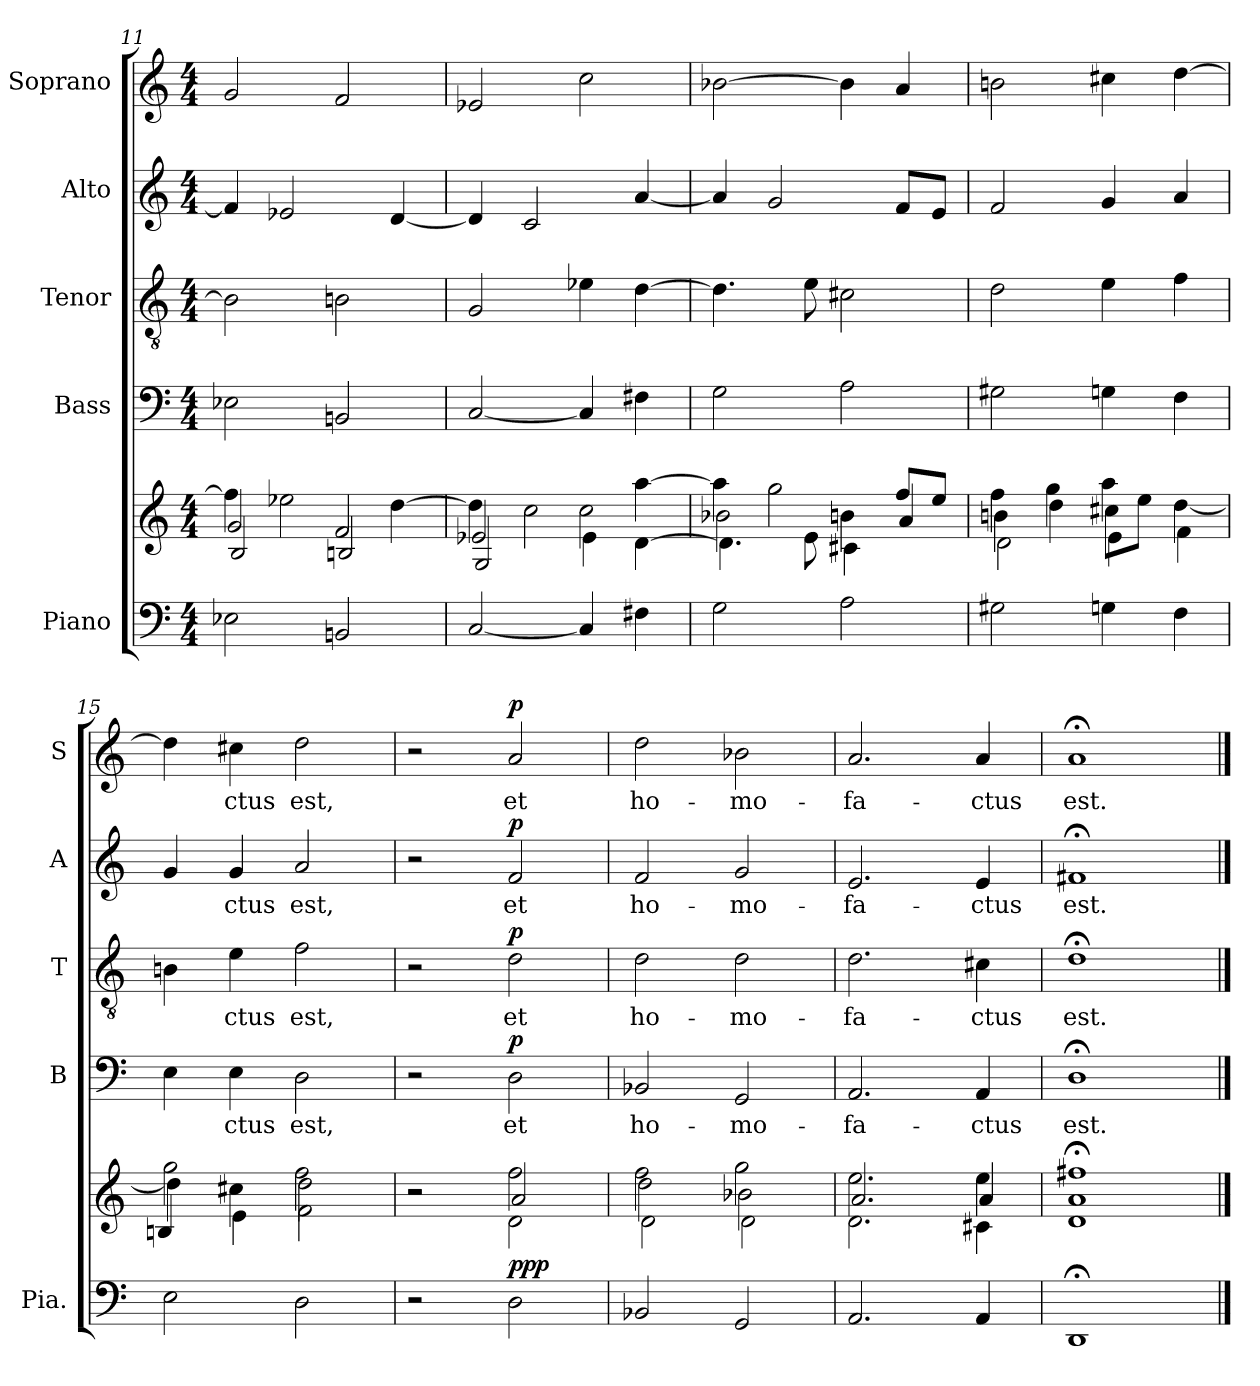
**kern	**kern	**dynam	**kern	**text	**dynam	**kern	**text	**dynam	**kern	**text	**dynam	**kern	**text	**dynam
*part5	*part5	*part5	*part4	*part4	*part4	*part3	*part3	*part3	*part2	*part2	*part2	*part1	*part1	*part1
*staff6	*staff5	*staff5/6	*staff4	*staff4	*staff4	*staff3	*staff3	*staff3	*staff2	*staff2	*staff2	*staff1	*staff1	*staff1
*I"Piano	*	*	*I"Bass	*	*	*I"Tenor	*	*	*I"Alto	*	*	*I"Soprano	*	*
*I'Pia.	*	*	*I'B	*	*	*I'T	*	*	*I'A	*	*	*I'S	*	*
!!LO:LB:g=z
*clefF4	*clefG2	*	*clefF4	*	*	*clefGv2	*	*	*clefG2	*	*	*clefG2	*	*
*k[]	*k[]	*	*k[]	*	*	*k[]	*	*	*k[]	*	*	*k[]	*	*
*M4/4	*M4/4	*	*M4/4	*	*	*M4/4	*	*	*M4/4	*	*	*M4/4	*	*
=11	=11	=11	=11	=11	=11	=11	=11	=11	=11	=11	=11	=11	=11	=11
*	*^	*	*	*	*	*	*	*	*	*	*	*	*	*
*	*	*^	*	*	*	*	*	*	*	*	*	*	*	*	*
2E-X\	4ff\]	2g/	2B/	.	2E-X\	.	.	2B-\]	.	.	4f/]	.	.	2g/	.	.
.	2ee-X\	.	.	.	.	.	.	.	.	.	2e-X/	.	.	.	.	.
2BBn/	.	2f/	2Bn/	.	2BBn/	.	.	2Bn\	.	.	.	.	.	2f/	.	.
.	[4dd\	.	.	.	.	.	.	.	.	.	[4d/	.	.	.	.	.
=12	=12	=12	=12	=12	=12	=12	=12	=12	=12	=12	=12	=12	=12	=12	=12	=12
[2C/	4dd\]	2e-X/	2G/	.	[2C/	.	.	2G/	.	.	4d/]	.	.	2e-X/	.	.
.	2cc\	.	.	.	.	.	.	.	.	.	2c/	.	.	.	.	.
4C/]	.	2cc\	4e-\	.	4C/]	.	.	4e-X\	.	.	.	.	.	2cc\	.	.
4F#X\	[4aa\	.	[4d\	.	4F#X\	.	.	[4d\	.	.	[4a/	.	.	.	.	.
=13	=13	=13	=13	=13	=13	=13	=13	=13	=13	=13	=13	=13	=13	=13	=13	=13
2G\	4aa\]	2b-X\	4.d\]	.	2G\	.	.	4.d\]	.	.	4a/]	.	.	[2b-X\	.	.
.	2gg\	.	.	.	.	.	.	.	.	.	2g/	.	.	.	.	.
.	.	.	8e\	.	.	.	.	8e\	.	.	.	.	.	.	.	.
2A\	.	4bn\	4c#X\	.	2A\	.	.	2c#X\	.	.	.	.	.	4b-\]	.	.
.	8ff/L	4a/	4ryy	.	.	.	.	.	.	.	8f/L	.	.	4a/	.	.
.	8ee/J	.	.	.	.	.	.	.	.	.	8e/J	.	.	.	.	.
=14	=14	=14	=14	=14	=14	=14	=14	=14	=14	=14	=14	=14	=14	=14	=14	=14
2G#X\	4ff\	4bn\	2d\	.	2G#X\	.	.	2d\	.	.	2f/	.	.	2bn\	.	.
.	4gg\	4dd\	.	.	.	.	.	.	.	.	.	.	.	.	.	.
4Gn\	4aa\	8cc#X\L	4e\	.	4Gn\	.	.	4e\	.	.	4g/	.	.	4cc#X\	.	.
.	.	8ee\J	.	.	.	.	.	.	.	.	.	.	.	.	.	.
4F\	4ryy	[4dd\	4f\	.	4F\	.	.	4f\	.	.	4a/	.	.	[4dd\	.	.
=15	=15	=15	=15	=15	=15	=15	=15	=15	=15	=15	=15	=15	=15	=15	=15	=15
2E\	2gg\	4dd\]	4Bn/	.	4E\	.	.	4Bn\	.	.	4g/	.	.	4dd\]	.	.
!	!	!	!	!	!	!LO:LY:b	!	!	!LO:LY:b	!	!	!LO:LY:b	!	!	!LO:LY:b	!
.	.	4cc#X\	4e\	.	4E\	-ctus	.	4e\	-ctus	.	4g/	-ctus	.	4cc#X\	-ctus	.
!	!	!	!	!	!	!LO:LY:b	!	!	!LO:LY:b	!	!	!LO:LY:b	!	!	!LO:LY:b	!
2D\	2ff\	2dd\	2f\	.	2D\	est,	.	2f\	est,	.	2a/	est,	.	2dd\	est,	.
=16	=16	=16	=16	=16	=16	=16	=16	=16	=16	=16	=16	=16	=16	=16	=16	=16
2r	2r	2r	2r	.	2r	.	.	2r	.	.	2r	.	.	2r	.	.
!	!	!	!	!LO:DY:a=2	!	!LO:LY:b	!	!	!LO:LY:b	!	!	!LO:LY:b	!	!	!LO:LY:b	!
!	!	!	!	!LO:DY:n=1:a	!	!	!	!	!	!	!	!	!	!	!	!
!	!	!	!	!LO:DY:n=2:a	!	!	!LO:DY:a	!	!	!LO:DY:a	!	!	!LO:DY:a	!	!	!LO:DY:a
2D\	2ff\	2a/	2d\	p p p	2D\	et	p	2d\	et	p	2f/	et	p	2a/	et	p
=17	=17	=17	=17	=17	=17	=17	=17	=17	=17	=17	=17	=17	=17	=17	=17	=17
!	!	!	!	!	!	!LO:LY:b	!	!	!LO:LY:b	!	!	!LO:LY:b	!	!	!LO:LY:b	!
2BB-X/	2ff\	2dd\	2d\	.	2BB-X/	ho-	.	2d\	ho-	.	2f/	ho-	.	2dd\	ho-	.
!	!	!	!	!	!	!LO:LY:b	!	!	!LO:LY:b	!	!	!LO:LY:b	!	!	!LO:LY:b	!
2GG/	2gg\	2b-X\	2d\	.	2GG/	-mo-	.	2d\	-mo-	.	2g/	-mo-	.	2b-X\	-mo-	.
=18	=18	=18	=18	=18	=18	=18	=18	=18	=18	=18	=18	=18	=18	=18	=18	=18
!	!	!	!	!	!	!LO:LY:b	!	!	!LO:LY:b	!	!	!LO:LY:b	!	!	!LO:LY:b	!
2.AA/	2.ee\	2.a/	2.d\	.	2.AA/	-fa-	.	2.d\	-fa-	.	2.e/	-fa-	.	2.a/	-fa-	.
!	!	!	!	!	!	!LO:LY:b	!	!	!LO:LY:b	!	!	!LO:LY:b	!	!	!LO:LY:b	!
4AA/	4ee\	4a/	4c#X\	.	4AA/	-ctus	.	4c#X\	-ctus	.	4e/	-ctus	.	4a/	-ctus	.
=19	=19	=19	=19	=19	=19	=19	=19	=19	=19	=19	=19	=19	=19	=19	=19	=19
!	!	!	!	!	!	!LO:LY:b	!	!	!LO:LY:b	!	!	!LO:LY:b	!	!	!LO:LY:b	!
1DD;<	1ff#X;<	1a	1d	.	1D;<	est.	.	1d;<	est.	.	1f#X;<	est.	.	1a;<	est.	.
*	*v	*v	*v	*	*	*	*	*	*	*	*	*	*	*	*	*
==	==	==	==	==	==	==	==	==	==	==	==	==	==	==
*-	*-	*-	*-	*-	*-	*-	*-	*-	*-	*-	*-	*-	*-	*-
